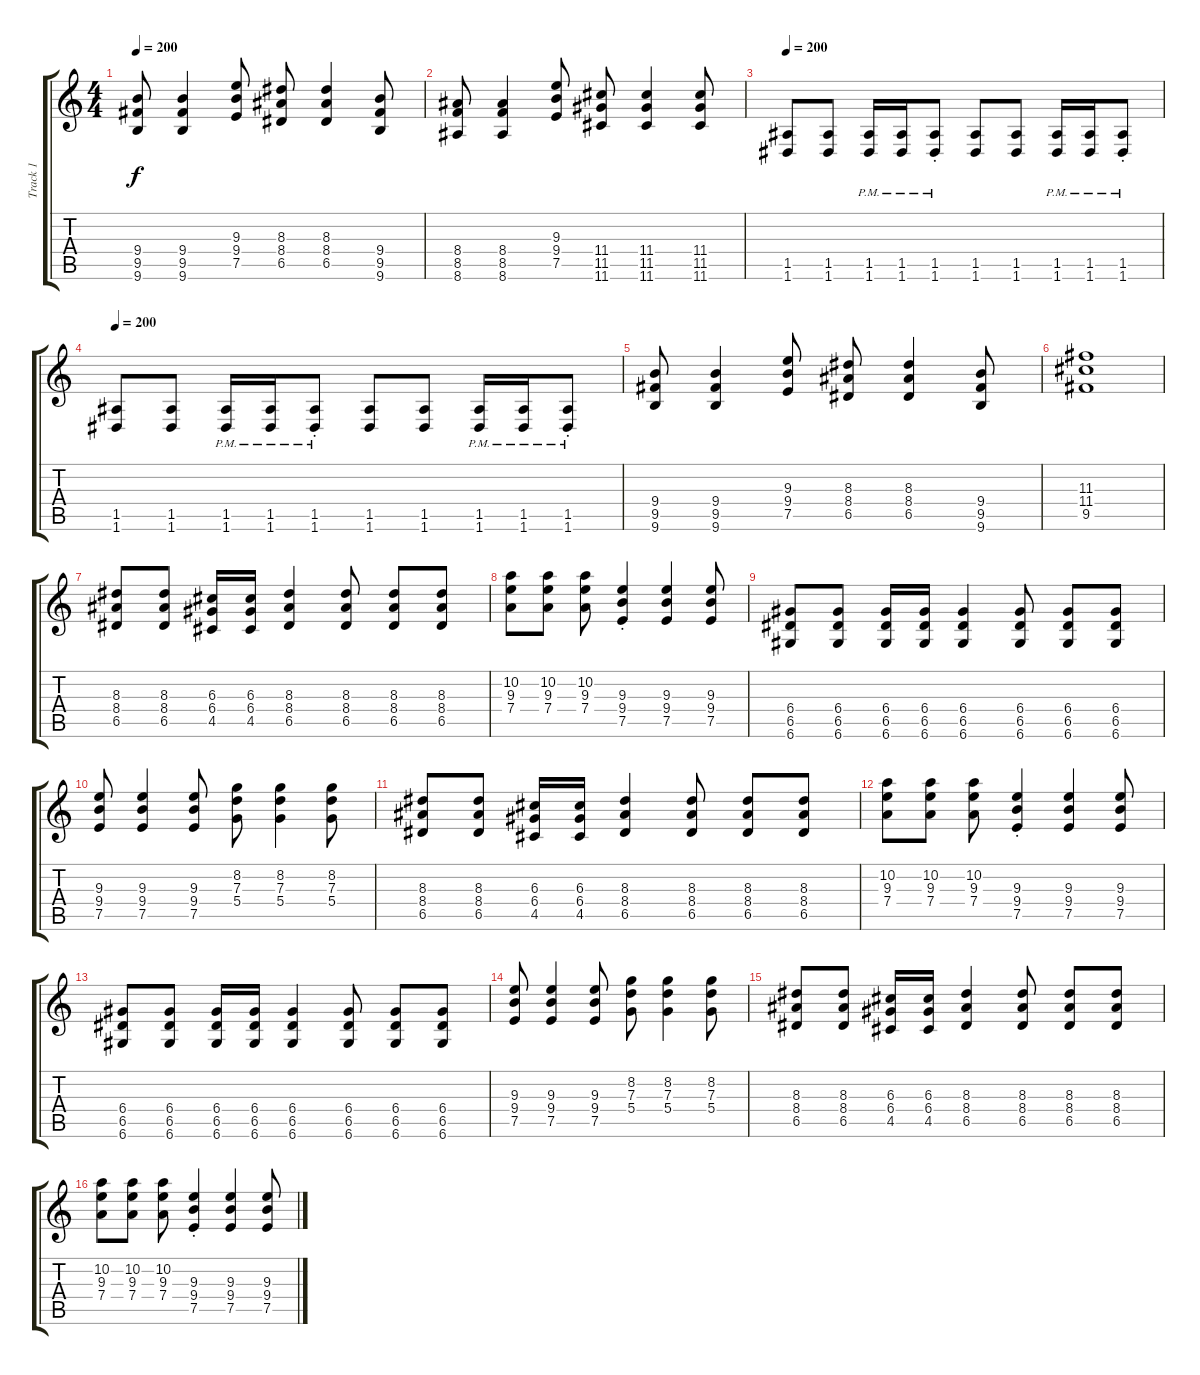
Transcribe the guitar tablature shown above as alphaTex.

\track ("Track 1" "Track 1") {instrument distortionguitar}
\staff {score tabs}
\tuning (D4 B3 G3 D3 A2 D2) {hide}
\ts (4 4)
\tempo 200
\clef g2
\ks c
(9.4 9.5 9.6).8{dy f} (9.4 9.5 9.6).4 (9.3 9.4 7.5).8 (8.3 8.4 6.5).8 (8.3 8.4 6.5).4 (9.4 9.5 9.6).8 |
(8.4 8.5 8.6).8 (8.4 8.5 8.6).4 (9.3 9.4 7.5).8 (11.4 11.5 11.6).8 (11.4 11.5 11.6).4 (11.4 11.5 11.6).8 |
\tempo 200
(1.5 1.6).8 (1.5 1.6).8 (1.5{pm} 1.6{pm}).16 (1.5{pm} 1.6{pm}).16 (1.5{pm} 1.6{pm st}).8 (1.5 1.6).8 (1.5 1.6).8 (1.5{pm} 1.6{pm}).16 (1.5{pm} 1.6{pm}).16 (1.5{pm} 1.6{pm st}).8 |
\tempo 200
(1.5 1.6).8 (1.5 1.6).8 (1.5{pm} 1.6{pm}).16 (1.5{pm} 1.6{pm}).16 (1.5{pm st} 1.6{pm}).8 (1.5 1.6).8 (1.5 1.6).8 (1.5{pm} 1.6{pm}).16 (1.5{pm} 1.6{pm}).16 (1.5{pm st} 1.6{pm}).8 |
(9.4 9.5 9.6).8 (9.4 9.5 9.6).4 (9.3 9.4 7.5).8 (8.3 8.4 6.5).8 (8.3 8.4 6.5).4 (9.4 9.5 9.6).8 |
(11.3 11.4 9.5).1 |
(8.3 8.4 6.5).8 (8.3 8.4 6.5).8 (6.3 6.4 4.5).16 (6.3 6.4 4.5).16 (8.3 8.4 6.5).4 (8.3 8.4 6.5).8 (8.3 8.4 6.5).8 (8.3 8.4 6.5).8 |
(10.2 9.3 7.4).8 (10.2 9.3 7.4).8 (10.2 9.3 7.4).8 (9.3 9.4 7.5{st}).4 (9.3 9.4 7.5).4 (9.3 9.4 7.5).8 |
(6.4 6.5 6.6).8 (6.4 6.5 6.6).8 (6.4 6.5 6.6).16 (6.4 6.5 6.6).16 (6.4 6.5 6.6).4 (6.4 6.5 6.6).8 (6.4 6.5 6.6).8 (6.4 6.5 6.6).8 |
(9.3 9.4 7.5).8 (9.3 9.4 7.5).4 (9.3 9.4 7.5).8 (8.2 7.3 5.4).8 (8.2 7.3 5.4).4 (8.2 7.3 5.4).8 |
(8.3 8.4 6.5).8 (8.3 8.4 6.5).8 (6.3 6.4 4.5).16 (6.3 6.4 4.5).16 (8.3 8.4 6.5).4 (8.3 8.4 6.5).8 (8.3 8.4 6.5).8 (8.3 8.4 6.5).8 |
(10.2 9.3 7.4).8 (10.2 9.3 7.4).8 (10.2 9.3 7.4).8 (9.3 9.4 7.5{st}).4 (9.3 9.4 7.5).4 (9.3 9.4 7.5).8 |
(6.4 6.5 6.6).8 (6.4 6.5 6.6).8 (6.4 6.5 6.6).16 (6.4 6.5 6.6).16 (6.4 6.5 6.6).4 (6.4 6.5 6.6).8 (6.4 6.5 6.6).8 (6.4 6.5 6.6).8 |
(9.3 9.4 7.5).8 (9.3 9.4 7.5).4 (9.3 9.4 7.5).8 (8.2 7.3 5.4).8 (8.2 7.3 5.4).4 (8.2 7.3 5.4).8 |
(8.3 8.4 6.5).8 (8.3 8.4 6.5).8 (6.3 6.4 4.5).16 (6.3 6.4 4.5).16 (8.3 8.4 6.5).4 (8.3 8.4 6.5).8 (8.3 8.4 6.5).8 (8.3 8.4 6.5).8 |
(10.2 9.3 7.4).8 (10.2 9.3 7.4).8 (10.2 9.3 7.4).8 (9.3 9.4 7.5{st}).4 (9.3 9.4 7.5).4 (9.3 9.4 7.5).8
